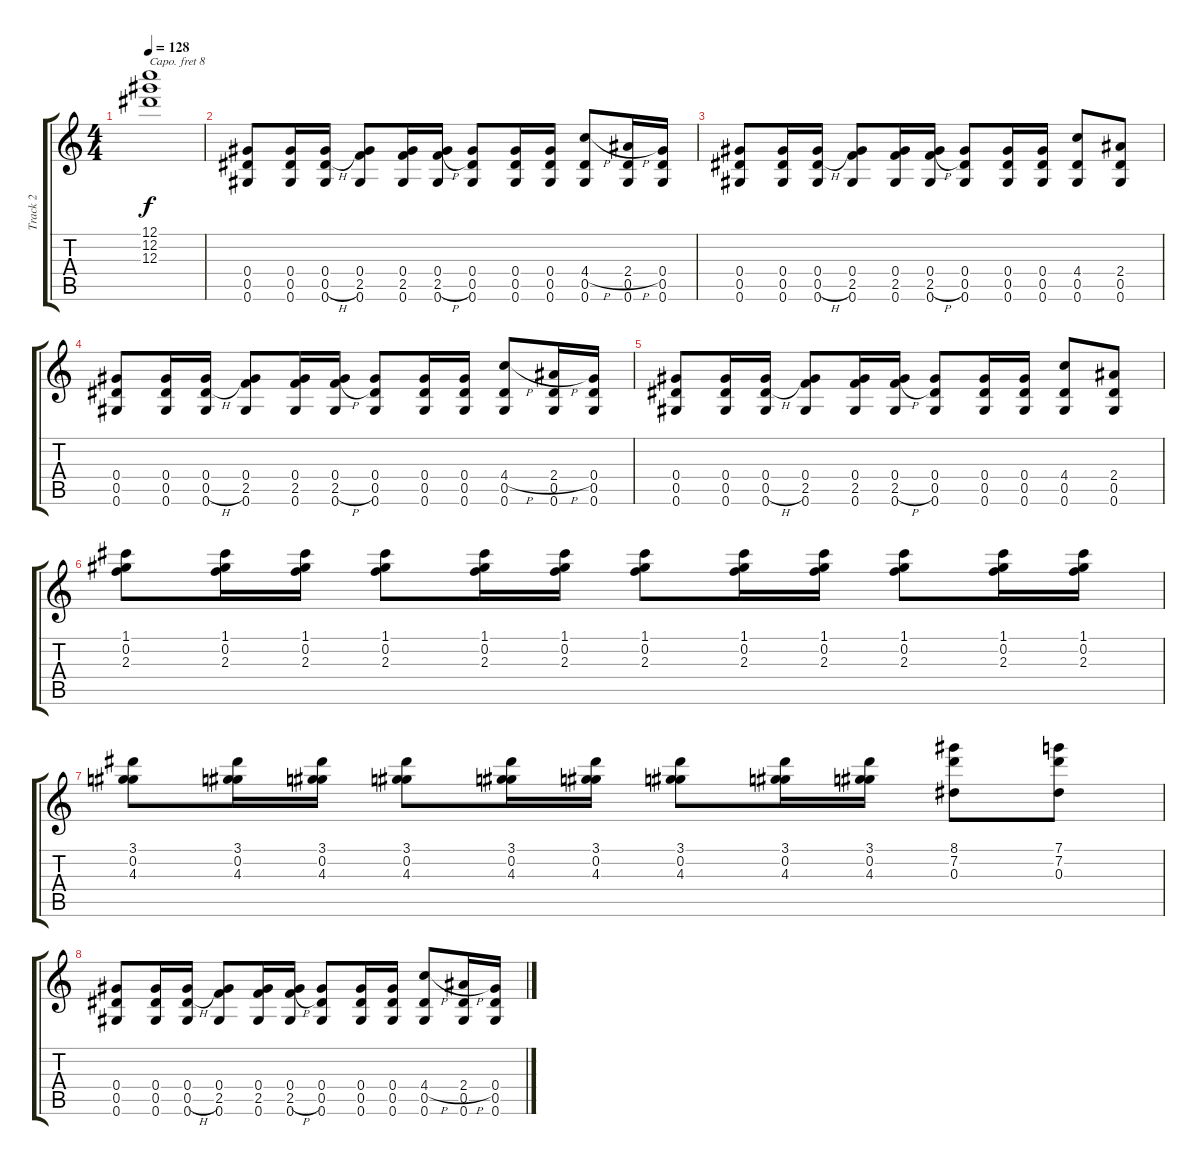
\track ("Track 2" "Track 2") {instrument acousticguitarsteel}
\staff {score tabs}
\capo 8
\tuning (E4 C4 G3 C3 G2 C2) {hide}
\ts (4 4)
\tempo 128
\clef g2
\ks c
(12.1 12.2 12.3).1{dy f} |
(0.4 0.5 0.6).8 (0.4 0.5 0.6).16 (0.4 0.5{h} 0.6).16 (0.4 2.5 0.6).8 (0.4 2.5 0.6).16 (0.4 2.5{h} 0.6).16 (0.4 0.5 0.6).8 (0.4 0.5 0.6).16 (0.4 0.5 0.6).16 (4.4{h} 0.5 0.6).8 (2.4{h} 0.5 0.6).16 (0.4 0.5 0.6).16 |
(0.4 0.5 0.6).8 (0.4 0.5 0.6).16 (0.4 0.5{h} 0.6).16 (0.4 2.5 0.6).8 (0.4 2.5 0.6).16 (0.4 2.5{h} 0.6).16 (0.4 0.5 0.6).8 (0.4 0.5 0.6).16 (0.4 0.5 0.6).16 (4.4 0.5 0.6).8 (2.4 0.5 0.6).8 |
(0.4 0.5 0.6).8 (0.4 0.5 0.6).16 (0.4 0.5{h} 0.6).16 (0.4 2.5 0.6).8 (0.4 2.5 0.6).16 (0.4 2.5{h} 0.6).16 (0.4 0.5 0.6).8 (0.4 0.5 0.6).16 (0.4 0.5 0.6).16 (4.4{h} 0.5 0.6).8 (2.4{h} 0.5 0.6).16 (0.4 0.5 0.6).16 |
(0.4 0.5 0.6).8 (0.4 0.5 0.6).16 (0.4 0.5{h} 0.6).16 (0.4 2.5 0.6).8 (0.4 2.5 0.6).16 (0.4 2.5{h} 0.6).16 (0.4 0.5 0.6).8 (0.4 0.5 0.6).16 (0.4 0.5 0.6).16 (4.4 0.5 0.6).8 (2.4 0.5 0.6).8 |
(1.1 0.2 2.3).8 (1.1 0.2 2.3).16 (1.1 0.2 2.3).16 (1.1 0.2 2.3).8 (1.1 0.2 2.3).16 (1.1 0.2 2.3).16 (1.1 0.2 2.3).8 (1.1 0.2 2.3).16 (1.1 0.2 2.3).16 (1.1 0.2 2.3).8 (1.1 0.2 2.3).16 (1.1 0.2 2.3).16 |
(3.1 0.2 4.3).8 (3.1 0.2 4.3).16 (3.1 0.2 4.3).16 (3.1 0.2 4.3).8 (3.1 0.2 4.3).16 (3.1 0.2 4.3).16 (3.1 0.2 4.3).8 (3.1 0.2 4.3).16 (3.1 0.2 4.3).16 (8.1 7.2 0.3).8 (7.1 7.2 0.3).8 |
(0.4 0.5 0.6).8 (0.4 0.5 0.6).16 (0.4 0.5{h} 0.6).16 (0.4 2.5 0.6).8 (0.4 2.5 0.6).16 (0.4 2.5{h} 0.6).16 (0.4 0.5 0.6).8 (0.4 0.5 0.6).16 (0.4 0.5 0.6).16 (4.4{h} 0.5 0.6).8 (2.4{h} 0.5 0.6).16 (0.4 0.5 0.6).16
